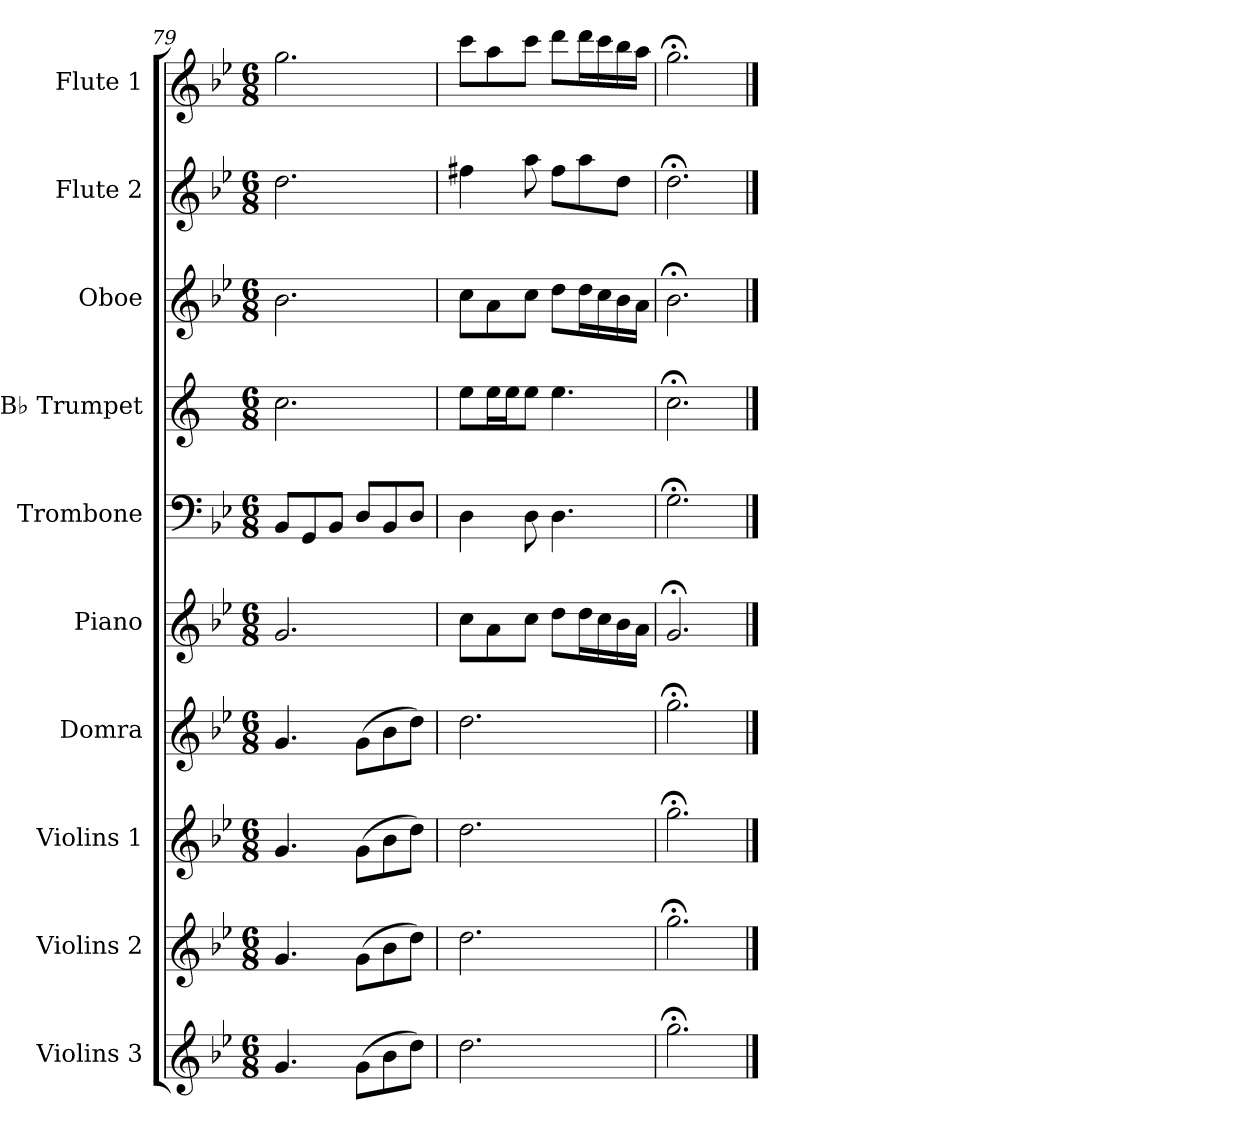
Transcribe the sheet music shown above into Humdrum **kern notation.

**kern	**kern	**kern	**kern	**kern	**kern	**kern	**kern	**kern	**kern
*part10	*part9	*part8	*part7	*part6	*part5	*part4	*part3	*part2	*part1
*staff10	*staff9	*staff8	*staff7	*staff6	*staff5	*staff4	*staff3	*staff2	*staff1
*I"Violins 3	*I"Violins 2	*I"Violins 1	*I"Domra	*I"Piano	*I"Trombone	*I"B♭ Trumpet	*I"Oboe	*I"Flute 2	*I"Flute 1
*I'Vlns. 3	*I'Vlns. 2	*I'Vlns. 1	*I'Dom.	*I'Pno.	*I'Tbn.	*I'B♭ Tpt.	*I'Ob.	*I'Fl. 2	*I'Fl. 1
*clefG2	*clefG2	*clefG2	*clefG2	*clefG2	*clefF4	*clefG2	*clefG2	*clefG2	*clefG2
*	*	*	*	*	*	*ITrd1c2	*	*	*
*k[b-e-]	*k[b-e-]	*k[b-e-]	*k[b-e-]	*k[b-e-]	*k[b-e-]	*k[b-e-]	*k[b-e-]	*k[b-e-]	*k[b-e-]
*M6/8	*M6/8	*M6/8	*M6/8	*M6/8	*M6/8	*M6/8	*M6/8	*M6/8	*M6/8
=79	=79	=79	=79	=79	=79	=79	=79	=79	=79
4.g/	4.g/	4.g/	4.g/	2.g/	8BB-/L	2.b-\	2.b-\	2.dd\	2.gg\
.	.	.	.	.	8GG/	.	.	.	.
.	.	.	.	.	8BB-/J	.	.	.	.
(>8g\L	(>8g\L	(>8g\L	(>8g\L	.	8D/L	.	.	.	.
8b-\	8b-\	8b-\	8b-\	.	8BB-/	.	.	.	.
8dd\J)	8dd\J)	8dd\J)	8dd\J)	.	8D/J	.	.	.	.
=80	=80	=80	=80	=80	=80	=80	=80	=80	=80
2.dd\	2.dd\	2.dd\	2.dd\	8cc\L	4D\	8dd\L	8cc\L	4ff#X\	8ccc\L
.	.	.	.	8a\	.	16dd\L	8a\	.	8aa\
.	.	.	.	.	.	16dd\J	.	.	.
.	.	.	.	8cc\J	8D\	8dd\J	8cc\J	8aa\	8ccc\J
.	.	.	.	8dd\L	4.D\	4.dd\	8dd\L	8ff#\L	8ddd\L
.	.	.	.	16dd\L	.	.	16dd\L	8aa\	16ddd\L
.	.	.	.	16cc\	.	.	16cc\	.	16ccc\
.	.	.	.	16b-\	.	.	16b-\	8dd\J	16bb-\
.	.	.	.	16a\JJ	.	.	16a\JJ	.	16aa\JJ
=81	=81	=81	=81	=81	=81	=81	=81	=81	=81
2.gg;<\	2.gg;<\	2.gg;<\	2.gg;<\	2.g;</	2.G;<\	2.b-;<\	2.b-;<\	2.dd;<\	2.gg;<\
==	==	==	==	==	==	==	==	==	==
*-	*-	*-	*-	*-	*-	*-	*-	*-	*-
